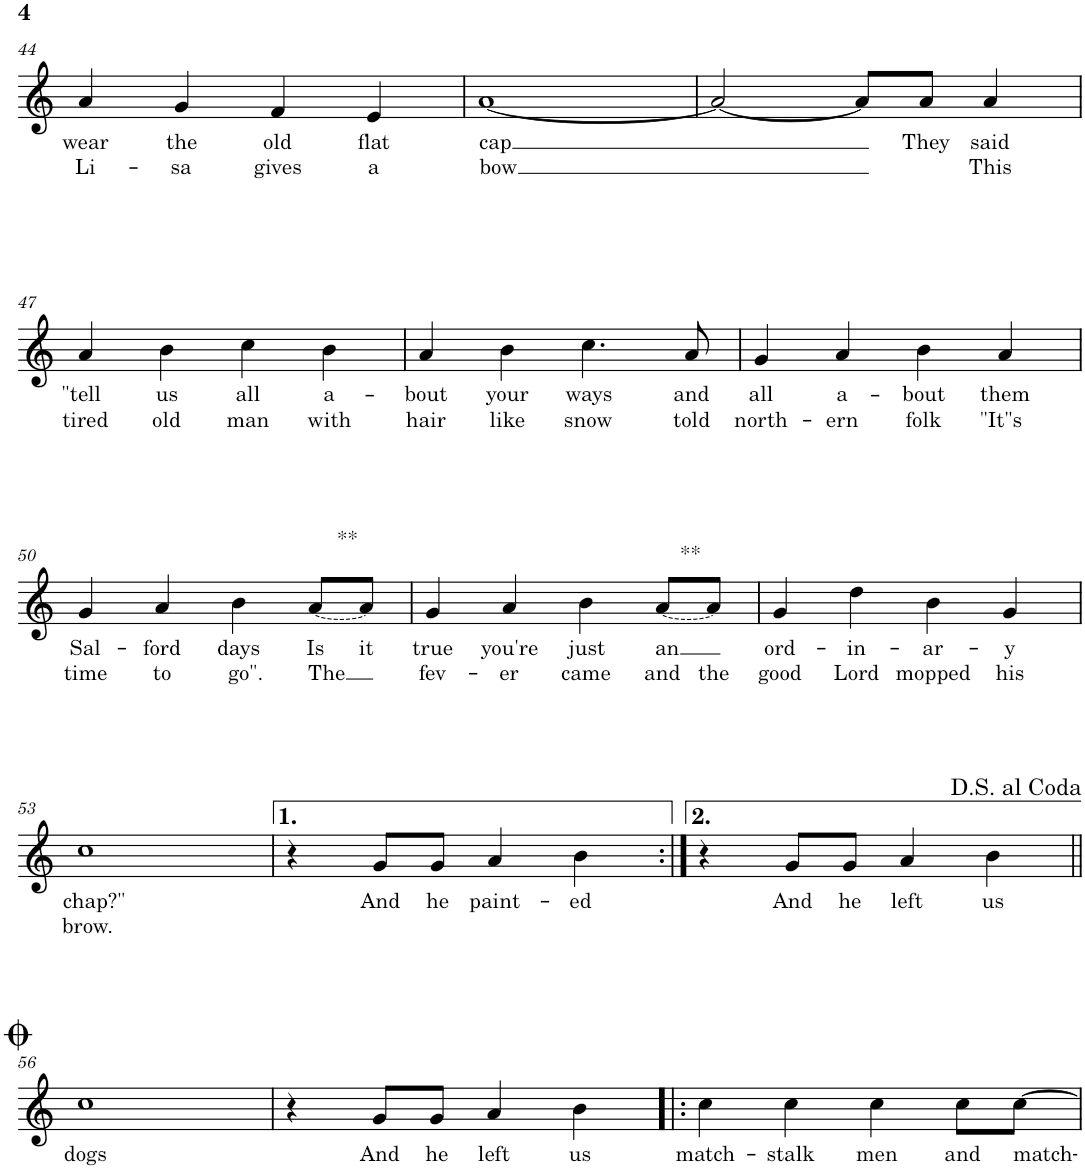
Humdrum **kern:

**kern	**text	**text
*part1	*part1	*part1
*staff1	*staff1	*staff1
*I"Piano	*	*
*I'Pno.	*	*
!!LO:PB:g=z
*clefG2	*	*
*k[]	*	*
*M4/4	*	*
=44	=44	=44
!	!LO:LY:b	!LO:LY:b
4a/	wear	Li-
!	!LO:LY:b	!LO:LY:b
4g/	the	-sa
!	!LO:LY:b	!LO:LY:b
4f/	old	gives
!	!LO:LY:b	!LO:LY:b
4e/	flat	a
=45	=45	=45
!	!LO:LY:b	!LO:LY:b
[1a	cap	bow
=46	=46	=46
2a/_	.	.
8a/L]	.	.
!	!LO:LY:b	!
8a/J	They	.
!	!LO:LY:b	!LO:LY:b
4a/	said	This
!!LO:LB:g=z
=47	=47	=47
!	!LO:LY:b	!LO:LY:b
4a/	"tell	tired
!	!LO:LY:b	!LO:LY:b
4b\	us	old
!	!LO:LY:b	!LO:LY:b
4cc\	all	man
!	!LO:LY:b	!LO:LY:b
4b\	a-	with
=48	=48	=48
!	!LO:LY:b	!LO:LY:b
4a/	-bout	hair
!	!LO:LY:b	!LO:LY:b
4b\	your	like
!	!LO:LY:b	!LO:LY:b
4.cc\	ways	snow
!	!LO:LY:b	!LO:LY:b
8a/	and	told
=49	=49	=49
!	!LO:LY:b	!LO:LY:b
4g/	all	north-
!	!LO:LY:b	!LO:LY:b
4a/	a-	-ern
!	!LO:LY:b	!LO:LY:b
4b\	-bout	folk
!	!LO:LY:b	!LO:LY:b
4a/	them	"It"s
!!LO:LB:g=z
=50	=50	=50
!	!LO:LY:b	!LO:LY:b
4g/	Sal-	time
!	!LO:LY:b	!LO:LY:b
4a/	-ford	to
!	!LO:LY:b	!LO:LY:b
4b\	days	go".
!LO:TX:a:t=**	!	!
!LO:T:dash	!LO:LY:b	!LO:LY:b
[8a/L	Is	-The
!	!LO:LY:b	!
8a/J]	it	.
=51	=51	=51
!	!LO:LY:b	!LO:LY:b
4g/	true	fev-
!	!LO:LY:b	!LO:LY:b
4a/	you're	-er
!	!LO:LY:b	!LO:LY:b
4b\	just	came
!LO:TX:a:t=**	!	!
!LO:T:dash	!LO:LY:b	!LO:LY:b
[8a/L	-an	and
!	!	!LO:LY:b
8a/J]	.	the
=52	=52	=52
!	!LO:LY:b	!LO:LY:b
4g/	ord-	good
!	!LO:LY:b	!LO:LY:b
4dd\	-in-	Lord
!	!LO:LY:b	!LO:LY:b
4b\	-ar-	mopped
!	!LO:LY:b	!LO:LY:b
4g/	-y	his
!!LO:LB:g=z
=53	=53	=53
!	!LO:LY:b	!LO:LY:b
1cc	chap?"	brow.
=54	=54	=54
4r	.	.
!	!LO:LY:b	!
8g/L	And	.
!	!LO:LY:b	!
8g/J	he	.
!	!LO:LY:b	!
4a/	paint-	.
!	!LO:LY:b	!
4b\	-ed	.
=55:|!	=55:|!	=55:|!
4r	.	.
!	!LO:LY:b	!
8g/L	And	.
!	!LO:LY:b	!
8g/J	he	.
!	!LO:LY:b	!
4a/	left	.
!	!LO:LY:b	!
4b\	us	.
!!LO:LB:g=z
=56||	=56||	=56||
!	!LO:LY:b	!
1cc	dogs	.
=57	=57	=57
4r	.	.
!	!LO:LY:b	!
8g/L	And	.
!	!LO:LY:b	!
8g/J	he	.
!	!LO:LY:b	!
4a/	left	.
!	!LO:LY:b	!
4b\	us	.
=58!|:	=58!|:	=58!|:
!	!LO:LY:b	!
4cc\	match-	.
!	!LO:LY:b	!
4cc\	-stalk	.
!	!LO:LY:b	!
4cc\	men	.
!	!LO:LY:b	!
8cc\L	and	.
!	!LO:LY:b	!
[8cc\J	match-	.
=	=	=
*-	*-	*-
